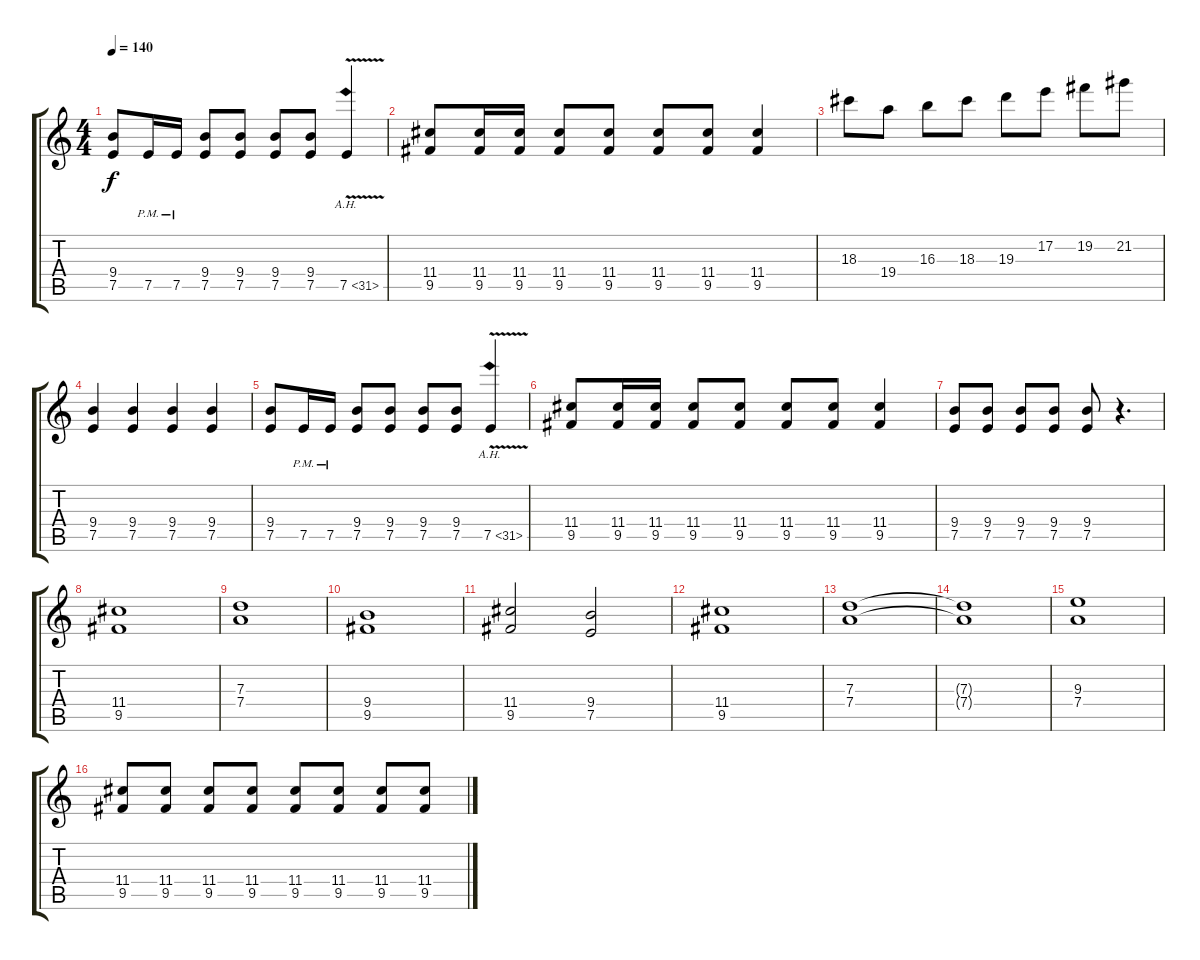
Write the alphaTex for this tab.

\track "" {instrument overdrivenguitar}
\staff {score tabs}
\tuning (E4 B3 G3 D3 A2 E2) {hide}
\ts (4 4)
\tempo 140
\clef g2
\ks c
(9.4 7.5).8{dy f} 7.5{pm}.16 7.5{pm}.16 (9.4 7.5).8 (9.4 7.5).8 (9.4 7.5).8 (9.4 7.5).8 7.5{ah 24 v}.4 |
(11.4 9.5).8 (11.4 9.5).16 (11.4 9.5).16 (11.4 9.5).8 (11.4 9.5).8 (11.4 9.5).8 (11.4 9.5).8 (11.4 9.5).4 |
18.3.8 19.4.8 16.3.8 18.3.8 19.3.8 17.2.8 19.2.8 21.2.8 |
(9.4 7.5).4 (9.4 7.5).4 (9.4 7.5).4 (9.4 7.5).4 |
(9.4 7.5).8 7.5{pm}.16 7.5{pm}.16 (9.4 7.5).8 (9.4 7.5).8 (9.4 7.5).8 (9.4 7.5).8 7.5{ah 24 v}.4 |
(11.4 9.5).8 (11.4 9.5).16 (11.4 9.5).16 (11.4 9.5).8 (11.4 9.5).8 (11.4 9.5).8 (11.4 9.5).8 (11.4 9.5).4 |
(9.4 7.5).8 (9.4 7.5).8 (9.4 7.5).8 (9.4 7.5).8 (9.4 7.5).8 r.4{d} |
(11.4 9.5).1 |
(7.3 7.4).1 |
(9.4 9.5).1 |
(11.4 9.5).2 (9.4 7.5).2 |
(11.4 9.5).1 |
(7.3 7.4).1 |
(7.3{t} 7.4{t}).1 |
(9.3 7.4).1 |
(11.4 9.5).8 (11.4 9.5).8 (11.4 9.5).8 (11.4 9.5).8 (11.4 9.5).8 (11.4 9.5).8 (11.4 9.5).8 (11.4 9.5).8
